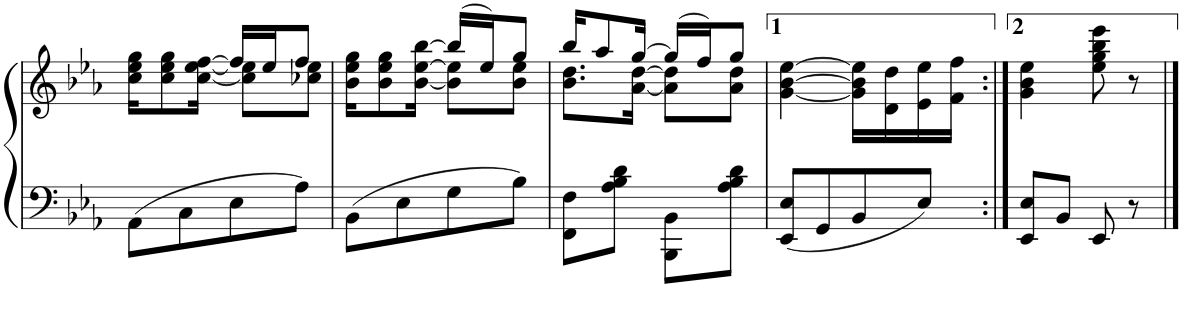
**kern	**kern
*part1	*part1
*staff2	*staff1
*I"Piano	*
*I'Pno	*
!!LO:PB:g=z
*clefF4	*clefG2
*k[b-e-a-]	*k[b-e-a-]
*M2/4	*M2/4
=81	=81
*	*^
8AA-\L	16cc\ 16ee-\ 16gg\KL	4ryy
.	8cc\ 8ee-\ 8gg\	.
8C\	.	.
.	[16cc\ [16ee-\ [>16ff\Jk	.
8E-\	16ff/LL]	8cc\] 8ee-\]L
.	16ee-/J	.
8A-\J	8ff/J	8cc-X\ 8ee-\J
=82	=82	=82
8BB-\L	16b-\ 16ee-\ 16gg\KL	4ryy
.	8b-\ 8ee-\ 8gg\	.
8E-\	.	.
.	[16b-\ [>16ee-\ [>16bb-\Jk	.
8G\	(16bb-/LL]	8b-\] 8ee-\]L
.	16ee-/J)	.
8B-\J	8gg/J	8b-\ 8ee-\J
=83	=83	=83
8FF\ 8F\L	16bb-/KL	8.b-\ 8.dd\L
.	8aa-/	.
8A-\ 8B-\ 8d\J	.	.
.	[16gg/Jk	[16a-\ [>16dd\Jk
8BBB-\ 8BB-\L	(16gg/LL]	8a-\] 8dd\]L
.	16ff/J)	.
8A-\ 8B-\ 8d\J	8gg/J	8a-\ 8dd\J
*	*v	*v
=84	=84
8EE-/ 8E-/L	[4g\ [4b-\ [4ee-\
8GG/	.
8BB-/	16g\] 16b-\] 16ee-\]LL
.	16d\ 16dd\
8E-/J	16e-\ 16ee-\
.	16f\ 16ff\JJ
=84X5:|!	=84X5:|!
8EE-/ 8E-/L	4g\ 4b-\ 4ee-\
8BB-/J	.
8EE-/	8ee-\ 8gg\ 8bb-\ 8eee-\
8r	8r
==	==
*-	*-
